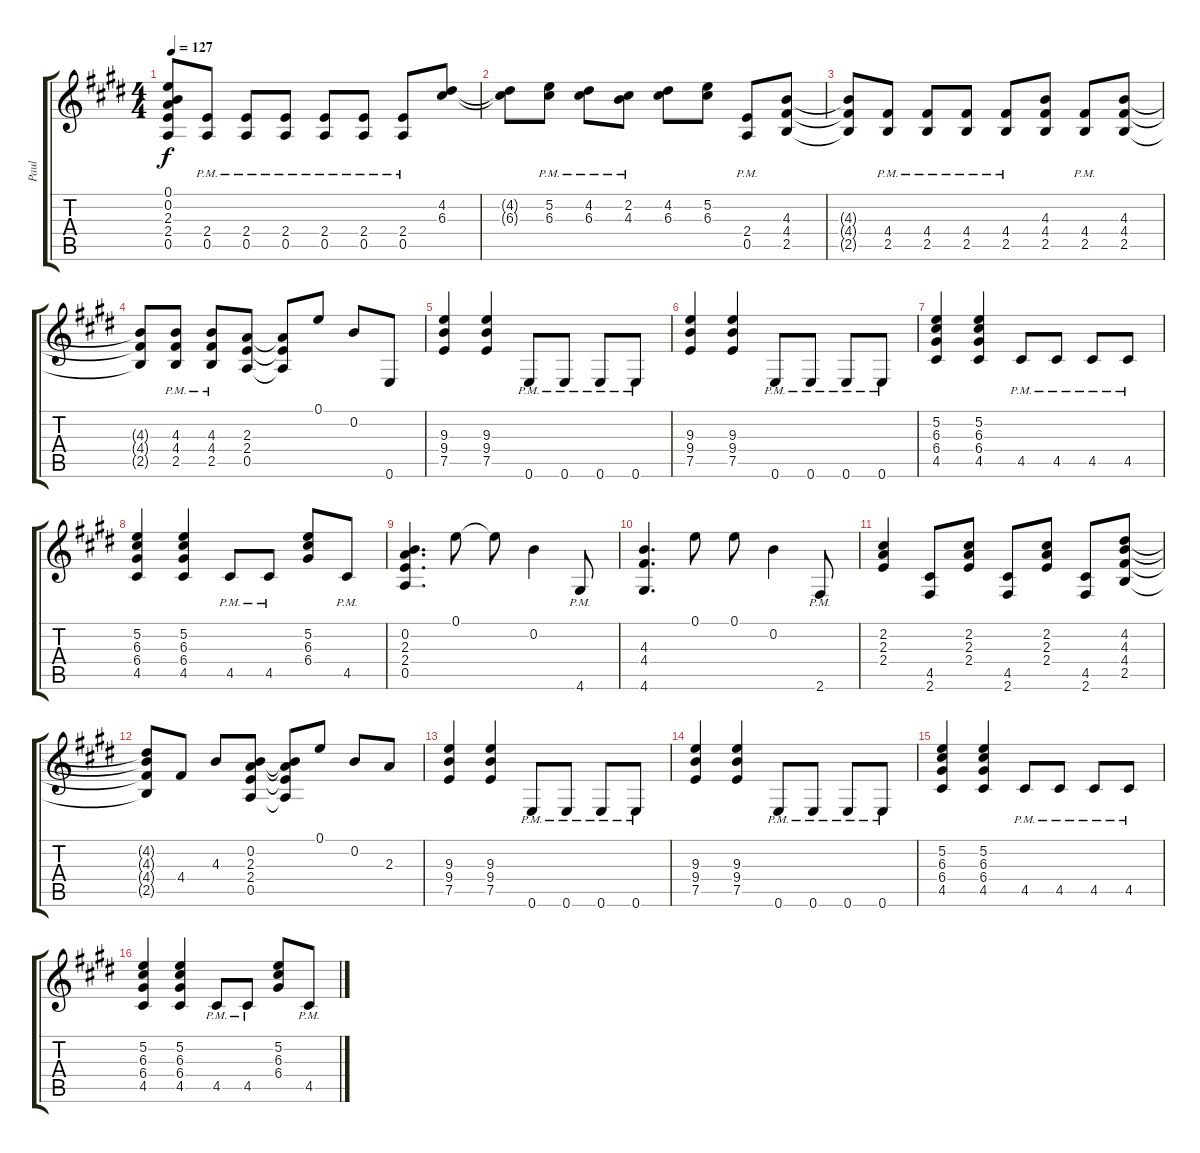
\track ("Paul " "Paul ") {instrument distortionguitar}
\staff {score tabs}
\tuning (E4 B3 G3 D3 A2 E2) {hide}
\ts (4 4)
\tempo 127
\clef g2
\ks e
(0.1{t} 0.2{t} 2.3{t} 2.4{t} 0.5{t}).8{dy f} (2.4 0.5{pm}).8 (2.4{pm} 0.5).8 (2.4{pm} 0.5).8 (2.4{pm} 0.5).8 (2.4{pm} 0.5).8 (2.4{pm} 0.5).8 (4.2 6.3).8 |
(4.2{t} 6.3{t}).8 (5.2{pm} 6.3{pm}).8 (4.2{pm} 6.3{pm}).8 (2.2{pm} 4.3{pm}).8 (4.2 6.3).8 (5.2 6.3).8 (2.4 0.5{pm}).8 (4.3 4.4 2.5).8 |
(4.3{t} 4.4{t} 2.5{t}).8 (4.4{pm} 2.5{pm}).8 (4.4{pm} 2.5{pm}).8 (4.4{pm} 2.5{pm}).8 (4.4{pm} 2.5{pm}).8 (4.3 4.4 2.5).8 (4.4{pm} 2.5).8 (4.3 4.4 2.5).8 |
(4.3{t} 4.4{t} 2.5{t}).8 (4.3 4.4 2.5{pm}).8 (4.3 4.4 2.5{pm}).8 (2.3 2.4 0.5).8 (2.3{t} 2.4{t} 0.5{t}).8 0.1.8 0.2.8 0.6.8 |
(9.3 9.4 7.5).4 (9.3 9.4 7.5).4 0.6{pm}.8 0.6{pm}.8 0.6{pm}.8 0.6{pm}.8 |
(9.3 9.4 7.5).4 (9.3 9.4 7.5).4 0.6{pm}.8 0.6{pm}.8 0.6{pm}.8 0.6{pm}.8 |
(5.2 6.3 6.4 4.5).4 (5.2 6.3 6.4 4.5).4 4.5{pm}.8 4.5{pm}.8 4.5{pm}.8 4.5{pm}.8 |
(5.2 6.3 6.4 4.5).4 (5.2 6.3 6.4 4.5).4 4.5{pm}.8 4.5{pm}.8 (5.2 6.3 6.4).8 4.5{pm}.8 |
(0.2 2.3 2.4 0.5).4{d} 0.1.8 0.1{t}.8 0.2.4 4.6{pm}.8 |
(4.3 4.4 4.6).4{d} 0.1.8 0.1.8 0.2.4 2.6{pm}.8 |
(2.2 2.3 2.4).4 (4.5 2.6).8 (2.2 2.3 2.4).8 (4.5 2.6).8 (2.2 2.3 2.4).8 (4.5 2.6).8 (4.2 4.3 4.4 2.5).8 |
(4.2{t} 4.3{t} 4.4{t} 2.5{t}).8 4.4.8 4.3.8 (0.2 2.3 2.4 0.5).8 (0.2{t} 2.3{t} 2.4{t} 0.5{t}).8 0.1.8 0.2.8 2.3.8 |
(9.3 9.4 7.5).4 (9.3 9.4 7.5).4 0.6{pm}.8 0.6{pm}.8 0.6{pm}.8 0.6{pm}.8 |
(9.3 9.4 7.5).4 (9.3 9.4 7.5).4 0.6{pm}.8 0.6{pm}.8 0.6{pm}.8 0.6{pm}.8 |
(5.2 6.3 6.4 4.5).4 (5.2 6.3 6.4 4.5).4 4.5{pm}.8 4.5{pm}.8 4.5{pm}.8 4.5{pm}.8 |
(5.2 6.3 6.4 4.5).4 (5.2 6.3 6.4 4.5).4 4.5{pm}.8 4.5{pm}.8 (5.2 6.3 6.4).8 4.5{pm}.8
